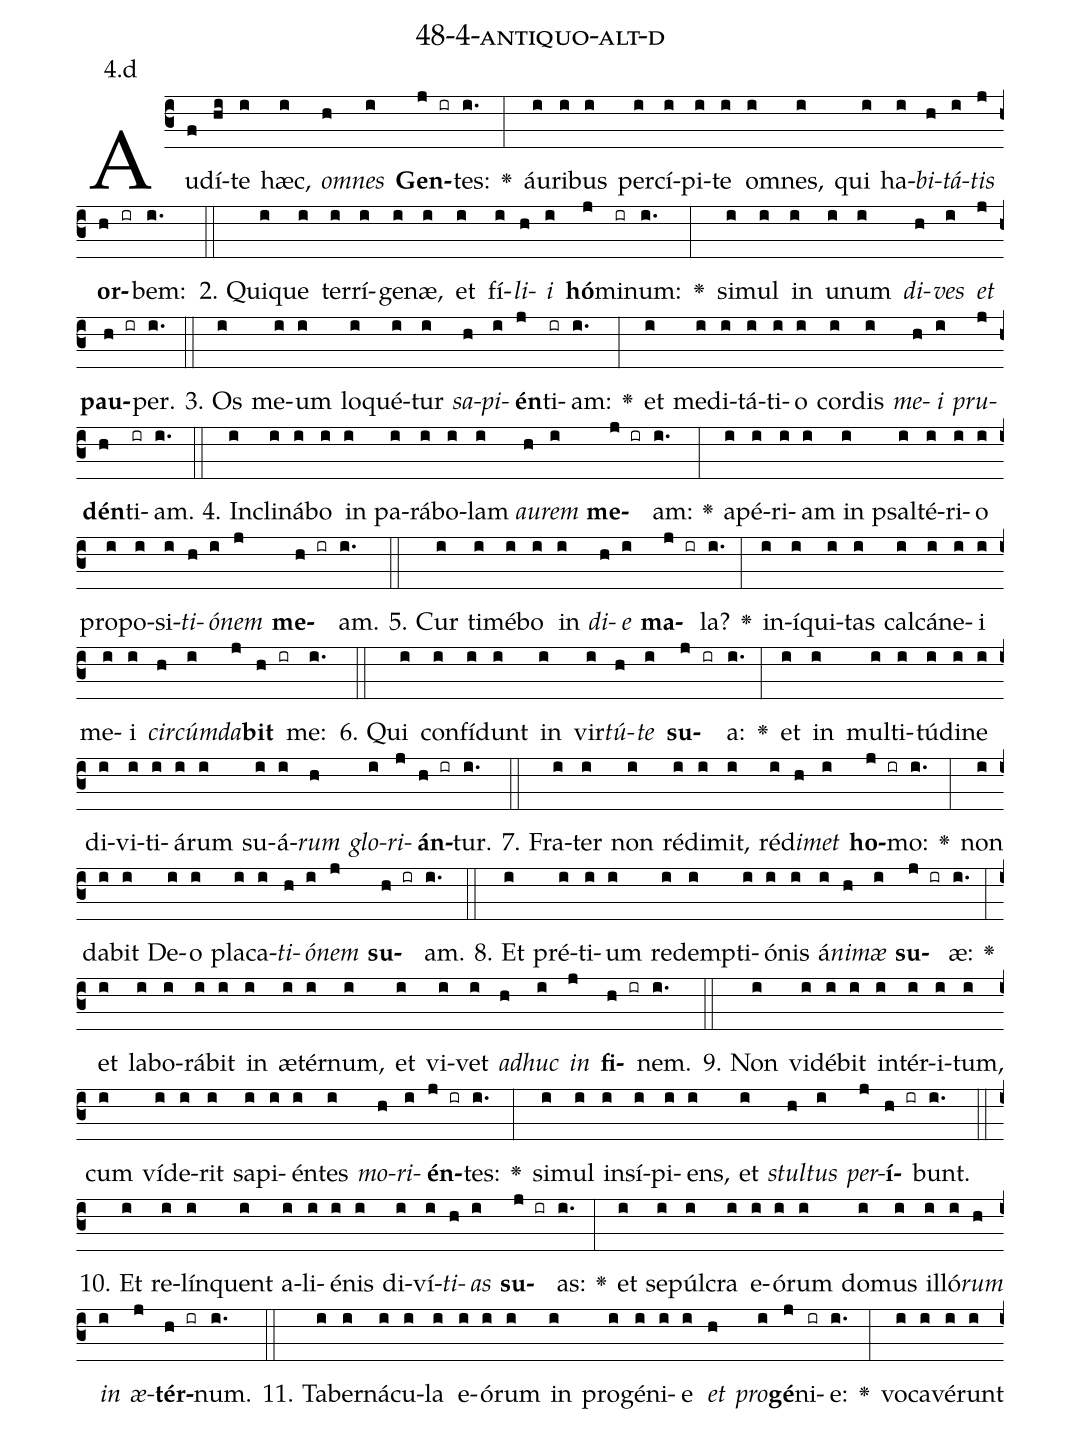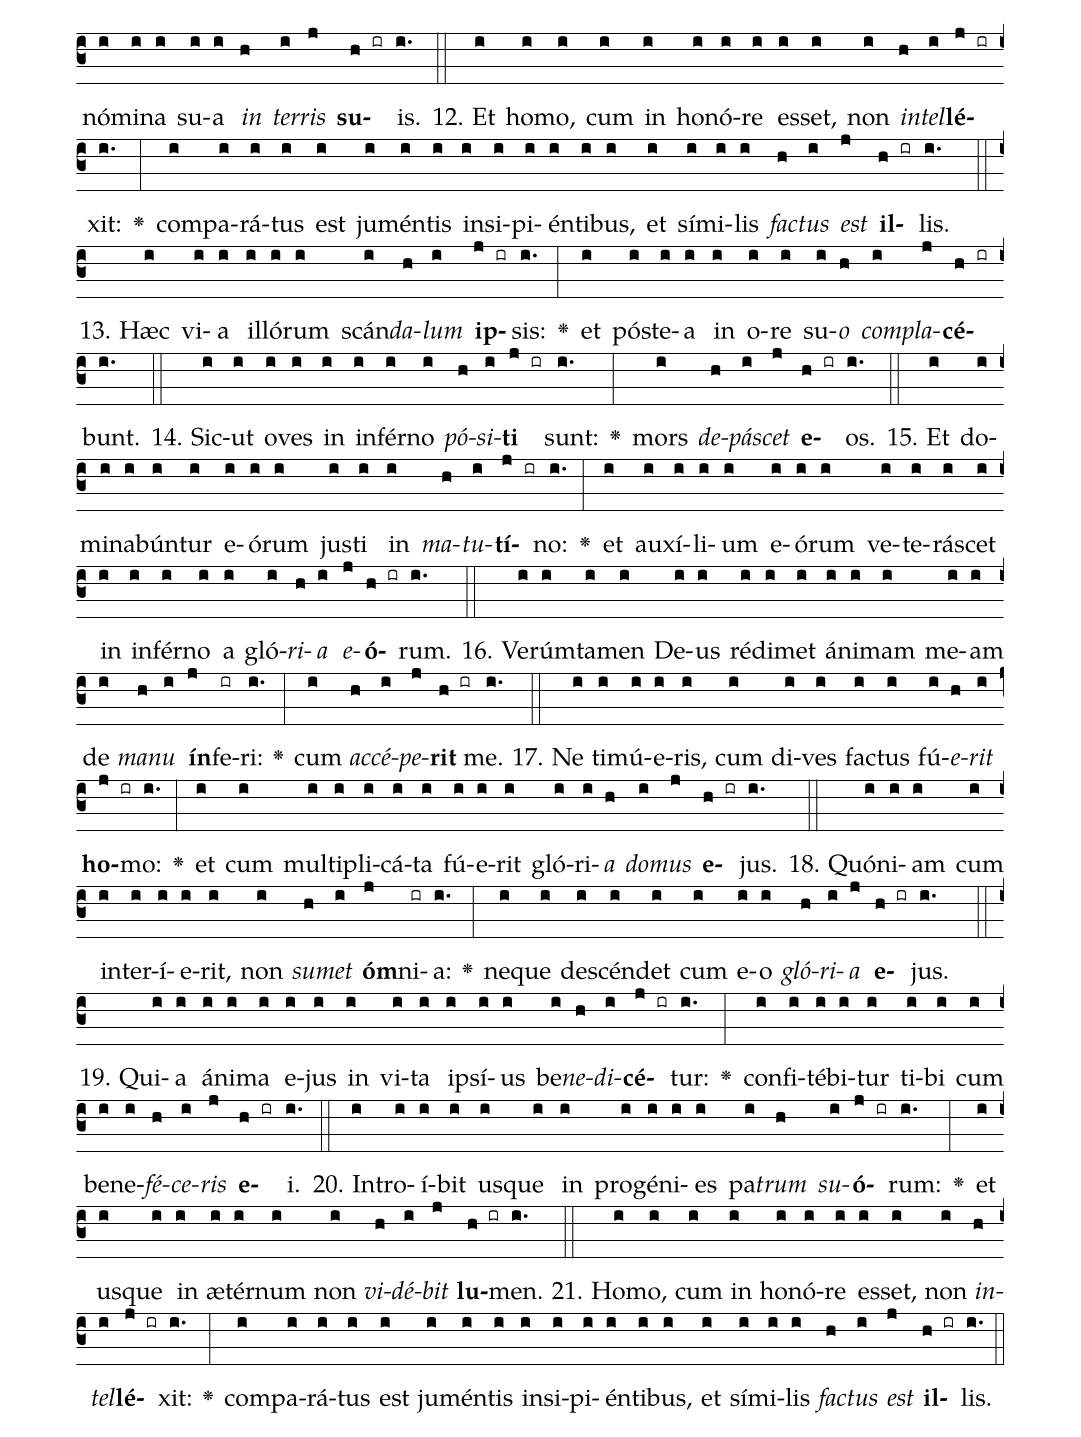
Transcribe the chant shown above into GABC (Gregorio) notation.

name: 48-4-antiquo-alt-d;
annotation: 4.d;
%%
(c3)Au(f)dí(hi)te(i) hæc,(i) <i>om</i>(h)<i>nes</i>(i) <b>Gen</b>(j ir)tes:(i.) <v>\greheightstar</v>(:) áu(i)ri(i)bus(i) per(i)cí(i)pi(i)te(i) om(i)nes,(i) qui(i) ha(i)<i>bi</i>(h)<i>tá</i>(i)<i>tis</i>(j) <b>or</b>(h ir)bem:(i.) (::)
2. Qui(i)que(i) ter(i)rí(i)ge(i)næ,(i) et(i) fí(i)<i>li</i>(h)<i>i</i>(i) <b>hó</b>(j)mi(ir)num:(i.) <v>\greheightstar</v>(:) si(i)mul(i) in(i) u(i)num(i) <i>di</i>(h)<i>ves</i>(i) <i>et</i>(j) <b>pau</b>(h ir)per.(i.) (::)
3. Os(i) me(i)um(i) lo(i)qué(i)tur(i) <i>sa</i>(h)<i>pi</i>(i)<b>én</b>(j)ti(ir)am:(i.) <v>\greheightstar</v>(:) et(i) me(i)di(i)tá(i)ti(i)o(i) cor(i)dis(i) <i>me</i>(h)<i>i</i>(i) <i>pru</i>(j)<b>dén</b>(h)ti(ir)am.(i.) (::)
4. In(i)cli(i)ná(i)bo(i) in(i) pa(i)rá(i)bo(i)lam(i) <i>au</i>(h)<i>rem</i>(i) <b>me</b>(j ir)am:(i.) <v>\greheightstar</v>(:) a(i)pé(i)ri(i)am(i) in(i) psal(i)té(i)ri(i)o(i) pro(i)po(i)si(i)<i>ti</i>(h)<i>ó</i>(i)<i>nem</i>(j) <b>me</b>(h ir)am.(i.) (::)
5. Cur(i) ti(i)mé(i)bo(i) in(i) <i>di</i>(h)<i>e</i>(i) <b>ma</b>(j ir)la?(i.) <v>\greheightstar</v>(:) in(i)í(i)qui(i)tas(i) cal(i)cá(i)ne(i)i(i) me(i)i(i) <i>cir</i>(h)<i>cúm</i>(i)<i>da</i>(j)<b>bit</b>(h ir) me:(i.) (::)
6. Qui(i) con(i)fí(i)dunt(i) in(i) vir(i)<i>tú</i>(h)<i>te</i>(i) <b>su</b>(j ir)a:(i.) <v>\greheightstar</v>(:) et(i) in(i) mul(i)ti(i)tú(i)di(i)ne(i) di(i)vi(i)ti(i)á(i)rum(i) su(i)á(i)<i>rum</i>(h) <i>glo</i>(i)<i>ri</i>(j)<b>án</b>(h ir)tur.(i.) (::)
7. Fra(i)ter(i) non(i) réd(i)i(i)mit,(i) réd(i)<i>i</i>(h)<i>met</i>(i) <b>ho</b>(j ir)mo:(i.) <v>\greheightstar</v>(:) non(i) da(i)bit(i) De(i)o(i) pla(i)ca(i)<i>ti</i>(h)<i>ó</i>(i)<i>nem</i>(j) <b>su</b>(h ir)am.(i.) (::)
8. Et(i) pré(i)ti(i)um(i) red(i)emp(i)ti(i)ó(i)nis(i) á(i)<i>ni</i>(h)<i>mæ</i>(i) <b>su</b>(j ir)æ:(i.) <v>\greheightstar</v>(:) et(i) la(i)bo(i)rá(i)bit(i) in(i) æ(i)tér(i)num,(i) et(i) vi(i)vet(i) <i>ad</i>(h)<i>huc</i>(i) <i>in</i>(j) <b>fi</b>(h ir)nem.(i.) (::)
9. Non(i) vi(i)dé(i)bit(i) in(i)tér(i)i(i)tum,(i) cum(i) ví(i)de(i)rit(i) sa(i)pi(i)én(i)tes(i) <i>mo</i>(h)<i>ri</i>(i)<b>én</b>(j ir)tes:(i.) <v>\greheightstar</v>(:) si(i)mul(i) in(i)sí(i)pi(i)ens,(i) et(i) <i>stul</i>(h)<i>tus</i>(i) <i>per</i>(j)<b>í</b>(h ir)bunt.(i.) (::)
10. Et(i) re(i)lín(i)quent(i) a(i)li(i)é(i)nis(i) di(i)ví(i)<i>ti</i>(h)<i>as</i>(i) <b>su</b>(j ir)as:(i.) <v>\greheightstar</v>(:) et(i) se(i)púl(i)cra(i) e(i)ó(i)rum(i) do(i)mus(i) il(i)ló(i)<i>rum</i>(h) <i>in</i>(i) <i>æ</i>(j)<b>tér</b>(h ir)num.(i.) (::)
11. Ta(i)ber(i)ná(i)cu(i)la(i) e(i)ó(i)rum(i) in(i) pro(i)gé(i)ni(i)e(i) <i>et</i>(h) <i>pro</i>(i)<b>gé</b>(j)ni(ir)e:(i.) <v>\greheightstar</v>(:) vo(i)ca(i)vé(i)runt(i) nó(i)mi(i)na(i) su(i)a(i) <i>in</i>(h) <i>ter</i>(i)<i>ris</i>(j) <b>su</b>(h ir)is.(i.) (::)
12. Et(i) ho(i)mo,(i) cum(i) in(i) ho(i)nó(i)re(i) es(i)set,(i) non(i) <i>in</i>(h)<i>tel</i>(i)<b>lé</b>(j ir)xit:(i.) <v>\greheightstar</v>(:) com(i)pa(i)rá(i)tus(i) est(i) ju(i)mén(i)tis(i) in(i)si(i)pi(i)én(i)ti(i)bus,(i) et(i) sí(i)mi(i)lis(i) <i>fac</i>(h)<i>tus</i>(i) <i>est</i>(j) <b>il</b>(h ir)lis.(i.) (::)
13. Hæc(i) vi(i)a(i) il(i)ló(i)rum(i) scán(i)<i>da</i>(h)<i>lum</i>(i) <b>ip</b>(j ir)sis:(i.) <v>\greheightstar</v>(:) et(i) póst(i)e(i)a(i) in(i) o(i)re(i) su(i)<i>o</i>(h) <i>com</i>(i)<i>pla</i>(j)<b>cé</b>(h ir)bunt.(i.) (::)
14. Sic(i)ut(i) o(i)ves(i) in(i) in(i)fér(i)no(i) <i>pó</i>(h)<i>si</i>(i)<b>ti</b>(j ir) sunt:(i.) <v>\greheightstar</v>(:) mors(i) <i>de</i>(h)<i>pá</i>(i)<i>scet</i>(j) <b>e</b>(h ir)os.(i.) (::)
15. Et(i) do(i)mi(i)na(i)bún(i)tur(i) e(i)ó(i)rum(i) jus(i)ti(i) in(i) <i>ma</i>(h)<i>tu</i>(i)<b>tí</b>(j ir)no:(i.) <v>\greheightstar</v>(:) et(i) au(i)xí(i)li(i)um(i) e(i)ó(i)rum(i) ve(i)te(i)rá(i)scet(i) in(i) in(i)fér(i)no(i) a(i) gló(i)<i>ri</i>(h)<i>a</i>(i) <i>e</i>(j)<b>ó</b>(h ir)rum.(i.) (::)
16. Ve(i)rúm(i)ta(i)men(i) De(i)us(i) réd(i)i(i)met(i) á(i)ni(i)mam(i) me(i)am(i) de(i) <i>ma</i>(h)<i>nu</i>(i) <b>ín</b>(j)fe(ir)ri:(i.) <v>\greheightstar</v>(:) cum(i) <i>ac</i>(h)<i>cé</i>(i)<i>pe</i>(j)<b>rit</b>(h ir) me.(i.) (::)
17. Ne(i) ti(i)mú(i)e(i)ris,(i) cum(i) di(i)ves(i) fac(i)tus(i) fú(i)<i>e</i>(h)<i>rit</i>(i) <b>ho</b>(j ir)mo:(i.) <v>\greheightstar</v>(:) et(i) cum(i) mul(i)ti(i)pli(i)cá(i)ta(i) fú(i)e(i)rit(i) gló(i)ri(i)<i>a</i>(h) <i>do</i>(i)<i>mus</i>(j) <b>e</b>(h ir)jus.(i.) (::)
18. Quón(i)i(i)am(i) cum(i) in(i)ter(i)í(i)e(i)rit,(i) non(i) <i>su</i>(h)<i>met</i>(i) <b>óm</b>(j)ni(ir)a:(i.) <v>\greheightstar</v>(:) ne(i)que(i) de(i)scén(i)det(i) cum(i) e(i)o(i) <i>gló</i>(h)<i>ri</i>(i)<i>a</i>(j) <b>e</b>(h ir)jus.(i.) (::)
19. Qui(i)a(i) á(i)ni(i)ma(i) e(i)jus(i) in(i) vi(i)ta(i) ip(i)sí(i)us(i) be(i)<i>ne</i>(h)<i>di</i>(i)<b>cé</b>(j ir)tur:(i.) <v>\greheightstar</v>(:) con(i)fi(i)té(i)bi(i)tur(i) ti(i)bi(i) cum(i) be(i)ne(i)<i>fé</i>(h)<i>ce</i>(i)<i>ris</i>(j) <b>e</b>(h ir)i.(i.) (::)
20. In(i)tro(i)í(i)bit(i) us(i)que(i) in(i) pro(i)gé(i)ni(i)es(i) pa(i)<i>trum</i>(h) <i>su</i>(i)<b>ó</b>(j ir)rum:(i.) <v>\greheightstar</v>(:) et(i) us(i)que(i) in(i) æ(i)tér(i)num(i) non(i) <i>vi</i>(h)<i>dé</i>(i)<i>bit</i>(j) <b>lu</b>(h ir)men.(i.) (::)
21. Ho(i)mo,(i) cum(i) in(i) ho(i)nó(i)re(i) es(i)set,(i) non(i) <i>in</i>(h)<i>tel</i>(i)<b>lé</b>(j ir)xit:(i.) <v>\greheightstar</v>(:) com(i)pa(i)rá(i)tus(i) est(i) ju(i)mén(i)tis(i) in(i)si(i)pi(i)én(i)ti(i)bus,(i) et(i) sí(i)mi(i)lis(i) <i>fac</i>(h)<i>tus</i>(i) <i>est</i>(j) <b>il</b>(h ir)lis.(i.) (::)
